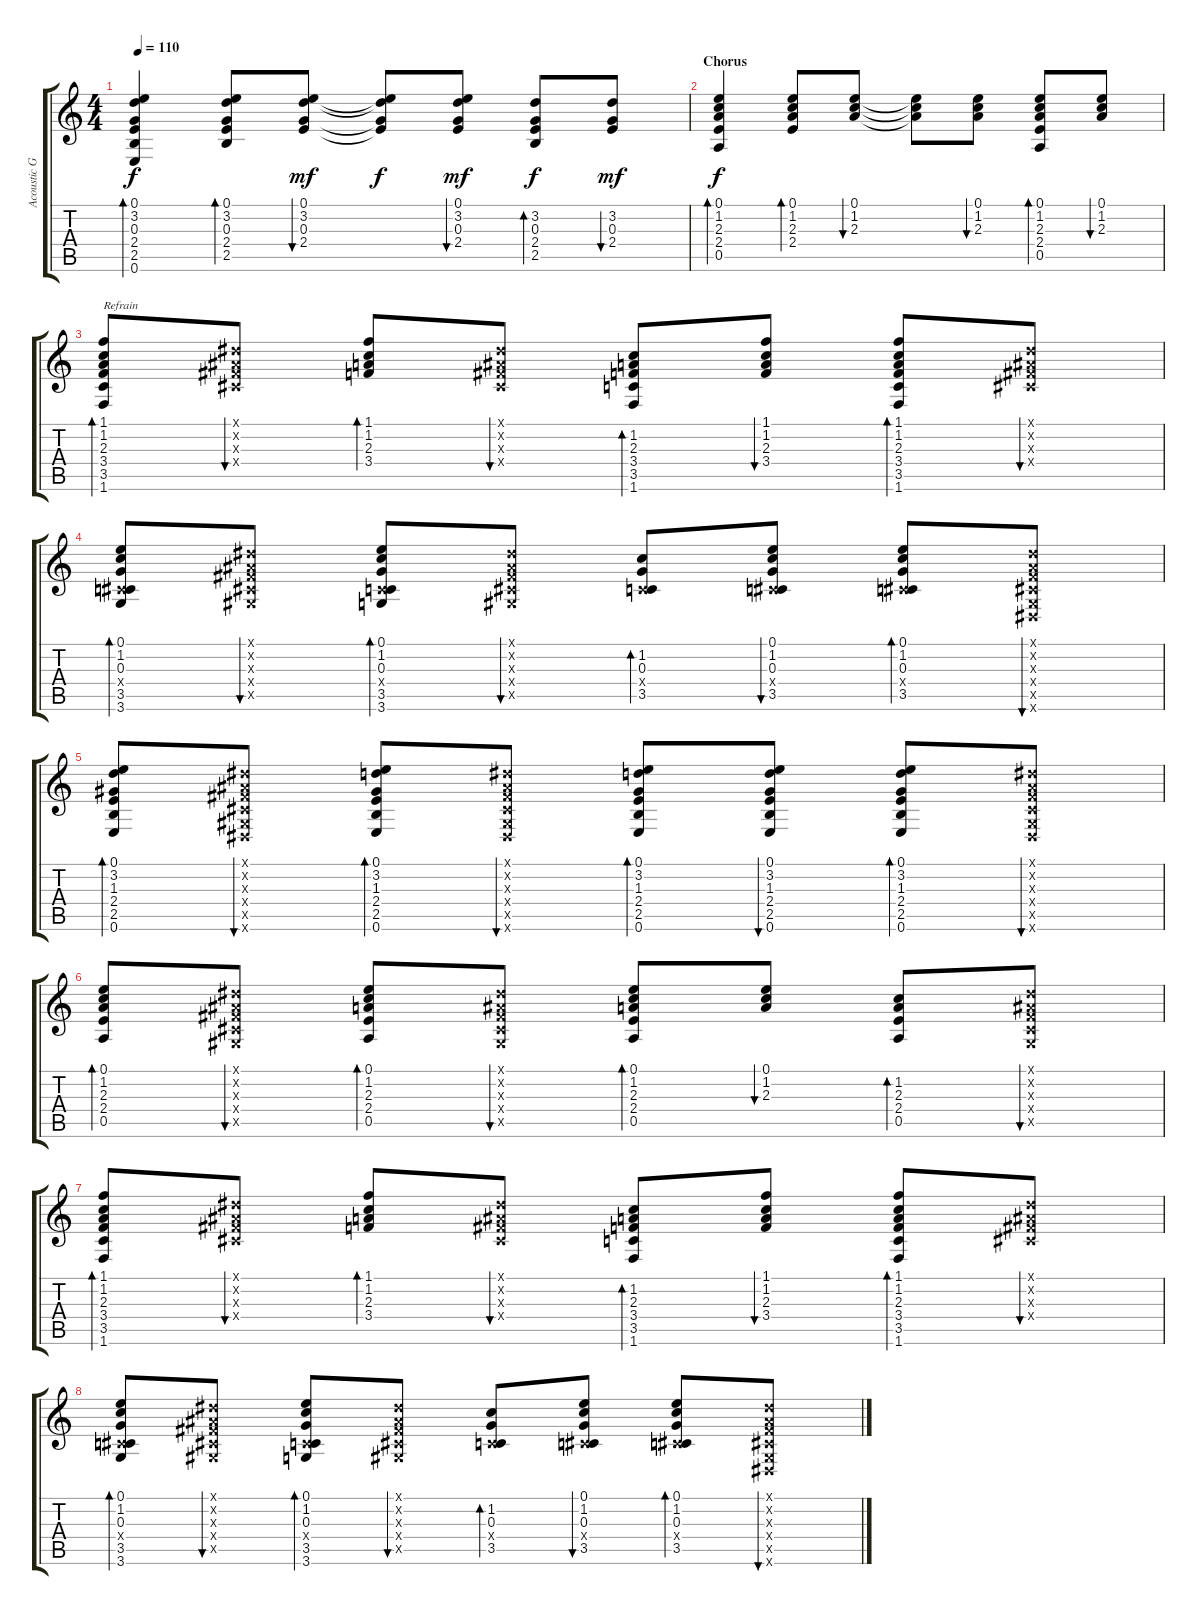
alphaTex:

\track ("Acoustic Guitar" "Acoustic G") {instrument acousticguitarsteel}
\staff {score tabs}
\tuning (E4 B3 G3 D3 A2 E2) {hide}
\ts (4 4)
\tempo 110
\clef g2
\ks c
(0.1 3.2 0.3 2.4 2.5 0.6).4{bd 30 dy f} (0.1 3.2 0.3 2.4 2.5).8{bd 30} (0.1 3.2 0.3 2.4).8{bu 30 dy mf} (0.1{t} 3.2{t} 0.3{t} 2.4{t}).8{dy f} (0.1 3.2 0.3 2.4).8{bu 30 dy mf} (3.2 0.3 2.4 2.5).8{bd 30 dy f} (3.2 0.3 2.4).8{bu 30 dy mf} |
\section ("" "Chorus")
(0.1 1.2 2.3 2.4 0.5).4{bd 30 dy f} (0.1 1.2 2.3 2.4).8{bd 30} (0.1 1.2 2.3).8{bu 30} (0.1{t} 1.2{t} 2.3{t}).8 (0.1 1.2 2.3).8{bu 30} (0.1 1.2 2.3 2.4 0.5).8{bd 30} (0.1 1.2 2.3).8{bu 30} |
(1.1 1.2 2.3 3.4 3.5 1.6).8{bd 30 txt "Refrain"} (-1.1{x} -1.2{x} -1.3{x} -1.4{x}).8{bu 30} (1.1 1.2 2.3 3.4).8{bd 30} (-1.1{x} -1.2{x} -1.3{x} -1.4{x}).8{bu 30} (1.2 2.3 3.4 3.5 1.6).8{bd 30} (1.1 1.2 2.3 3.4).8{bu 30} (1.1 1.2 2.3 3.4 3.5 1.6).8{bd 30} (-1.1{x} -1.2{x} -1.3{x} -1.4{x}).8{bu 30} |
(0.1 1.2 0.3 -1.4{x} 3.5 3.6).8{bd 30} (-1.1{x} -1.2{x} -1.3{x} -1.4{x} -1.5{x}).8{bu 30} (0.1 1.2 0.3 -1.4{x} 3.5 3.6).8{bd 30} (-1.1{x} -1.2{x} -1.3{x} -1.4{x} -1.5{x}).8{bu 30} (1.2 0.3 -1.4{x} 3.5).8{bd 30} (0.1 1.2 0.3 -1.4{x} 3.5).8{bu 30} (0.1 1.2 0.3 -1.4{x} 3.5).8{bd 30} (-1.1{x} -1.2{x} -1.3{x} -1.4{x} -1.5{x} -1.6{x}).8{bu 30} |
(0.1 3.2 1.3 2.4 2.5 0.6).8{bd 30} (-1.1{x} -1.2{x} -1.3{x} -1.4{x} -1.5{x} -1.6{x}).8{bu 30} (0.1 3.2 1.3 2.4 2.5 0.6).8{bd 30} (-1.1{x} -1.2{x} -1.3{x} -1.4{x} -1.5{x} -1.6{x}).8{bu 30} (0.1 3.2 1.3 2.4 2.5 0.6).8{bd 30} (0.1 3.2 1.3 2.4 2.5 0.6).8{bu 30} (0.1 3.2 1.3 2.4 2.5 0.6).8{bd 30} (-1.1{x} -1.2{x} -1.3{x} -1.4{x} -1.5{x} -1.6{x}).8{bu 30} |
(0.1 1.2 2.3 2.4 0.5).8{bd 30} (-1.1{x} -1.2{x} -1.3{x} -1.4{x} -1.5{x}).8{bu 30} (0.1 1.2 2.3 2.4 0.5).8{bd 30} (-1.1{x} -1.2{x} -1.3{x} -1.4{x} -1.5{x}).8{bu 30} (0.1 1.2 2.3 2.4 0.5).8{bd 30} (0.1 1.2 2.3).8{bu 30} (1.2 2.3 2.4 0.5).8{bd 30} (-1.1{x} -1.2{x} -1.3{x} -1.4{x} -1.5{x}).8{bu 30} |
(1.1 1.2 2.3 3.4 3.5 1.6).8{bd 30} (-1.1{x} -1.2{x} -1.3{x} -1.4{x}).8{bu 30} (1.1 1.2 2.3 3.4).8{bd 30} (-1.1{x} -1.2{x} -1.3{x} -1.4{x}).8{bu 30} (1.2 2.3 3.4 3.5 1.6).8{bd 30} (1.1 1.2 2.3 3.4).8{bu 30} (1.1 1.2 2.3 3.4 3.5 1.6).8{bd 30} (-1.1{x} -1.2{x} -1.3{x} -1.4{x}).8{bu 30} |
(0.1 1.2 0.3 -1.4{x} 3.5 3.6).8{bd 30} (-1.1{x} -1.2{x} -1.3{x} -1.4{x} -1.5{x}).8{bu 30} (0.1 1.2 0.3 -1.4{x} 3.5 3.6).8{bd 30} (-1.1{x} -1.2{x} -1.3{x} -1.4{x} -1.5{x}).8{bu 30} (1.2 0.3 -1.4{x} 3.5).8{bd 30} (0.1 1.2 0.3 -1.4{x} 3.5).8{bu 30} (0.1 1.2 0.3 -1.4{x} 3.5).8{bd 30} (-1.1{x} -1.2{x} -1.3{x} -1.4{x} -1.5{x} -1.6{x}).8{bu 30}
